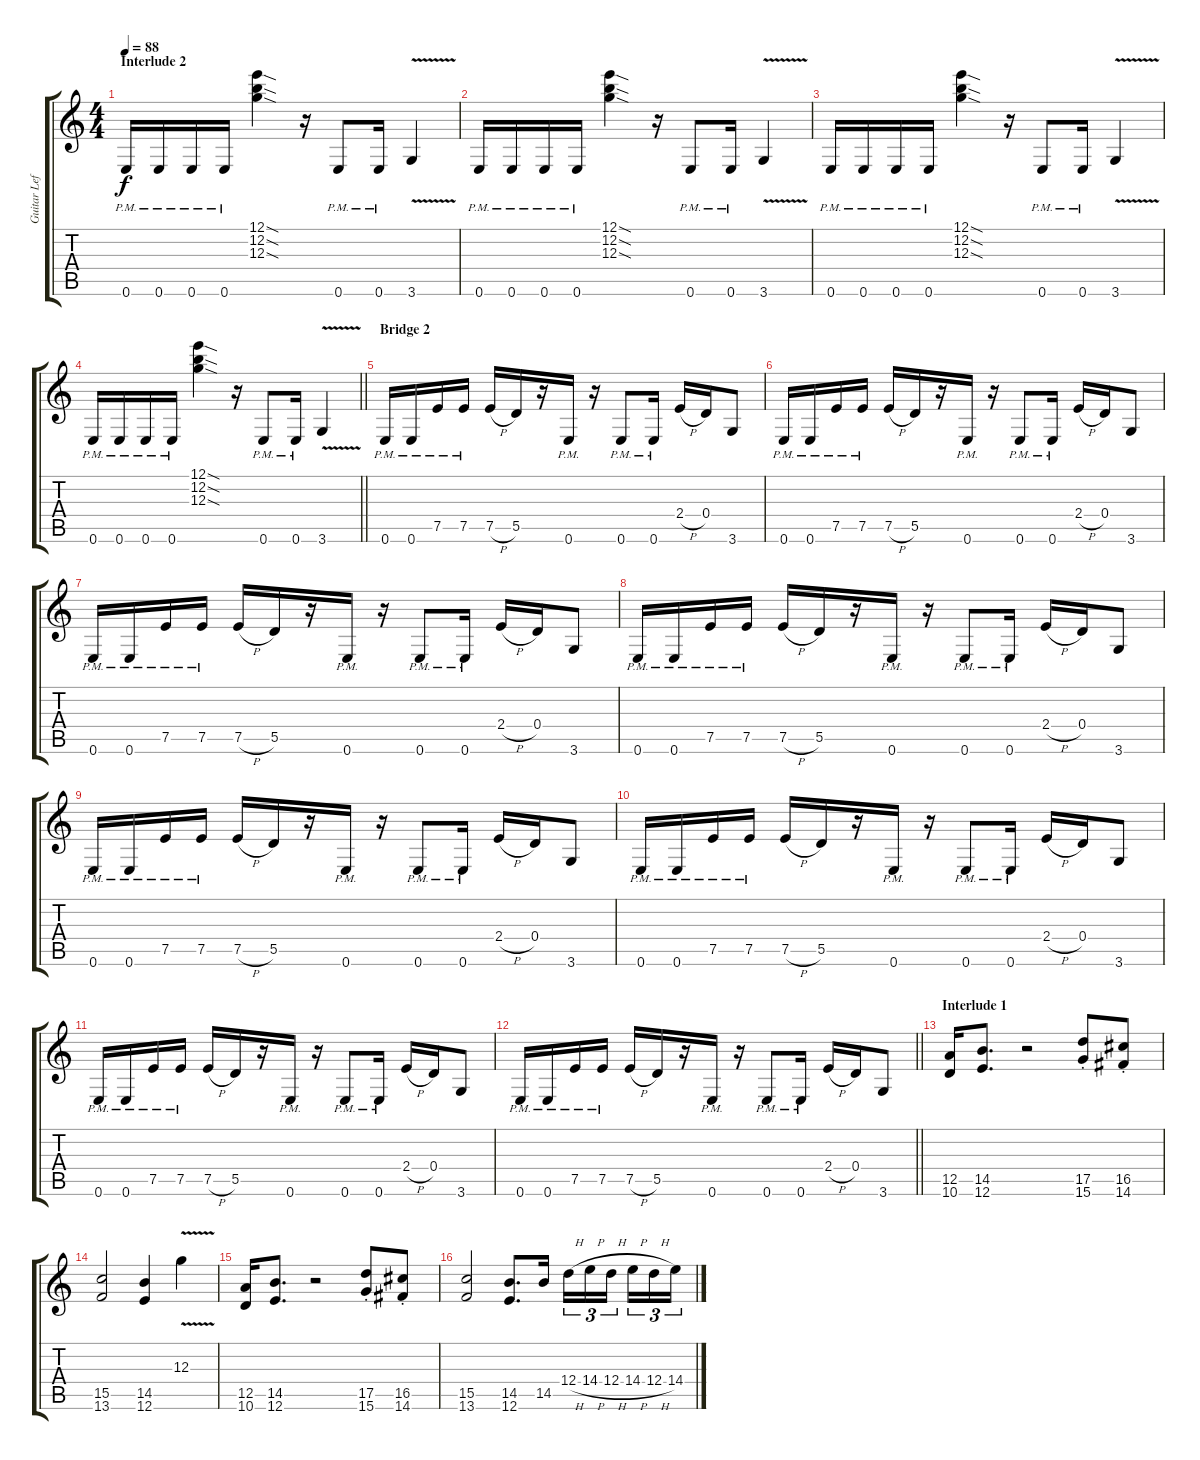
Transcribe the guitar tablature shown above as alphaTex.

\track ("Guitar Left" "Guitar Lef") {instrument distortionguitar}
\staff {score tabs}
\tuning (E4 B3 G3 D3 A2 E2) {hide}
\ts (4 4)
\section ("" "Interlude 2")
\tempo 88
\clef g2
\ks c
0.6{pm}.16{dy f} 0.6{pm}.16 0.6{pm}.16 0.6{pm}.16 (12.1{sod} 12.2{sod} 12.3{sod}).4 r.16 0.6{pm}.8 0.6{pm}.16 3.6{v}.4 |
0.6{pm}.16 0.6{pm}.16 0.6{pm}.16 0.6{pm}.16 (12.1{sod} 12.2{sod} 12.3{sod}).4 r.16 0.6{pm}.8 0.6{pm}.16 3.6{v}.4 |
0.6{pm}.16 0.6{pm}.16 0.6{pm}.16 0.6{pm}.16 (12.1{sod} 12.2{sod} 12.3{sod}).4 r.16 0.6{pm}.8 0.6{pm}.16 3.6{v}.4 |
\barLineRight lightlight
0.6{pm}.16 0.6{pm}.16 0.6{pm}.16 0.6{pm}.16 (12.1{sod} 12.2{sod} 12.3{sod}).4 r.16 0.6{pm}.8 0.6{pm}.16 3.6{v}.4 |
\section ("" "Bridge 2")
0.6{pm}.16 0.6{pm}.16 7.5{pm}.16 7.5{pm}.16 7.5{h}.16 5.5.16 r.16 0.6{pm}.16 r.16 0.6{pm}.8 0.6{pm}.16 2.4{h}.16 0.4.16 3.6.8 |
0.6{pm}.16 0.6{pm}.16 7.5{pm}.16 7.5{pm}.16 7.5{h}.16 5.5.16 r.16 0.6{pm}.16 r.16 0.6{pm}.8 0.6{pm}.16 2.4{h}.16 0.4.16 3.6.8 |
0.6{pm}.16 0.6{pm}.16 7.5{pm}.16 7.5{pm}.16 7.5{h}.16 5.5.16 r.16 0.6{pm}.16 r.16 0.6{pm}.8 0.6{pm}.16 2.4{h}.16 0.4.16 3.6.8 |
0.6{pm}.16 0.6{pm}.16 7.5{pm}.16 7.5{pm}.16 7.5{h}.16 5.5.16 r.16 0.6{pm}.16 r.16 0.6{pm}.8 0.6{pm}.16 2.4{h}.16 0.4.16 3.6.8 |
0.6{pm}.16 0.6{pm}.16 7.5{pm}.16 7.5{pm}.16 7.5{h}.16 5.5.16 r.16 0.6{pm}.16 r.16 0.6{pm}.8 0.6{pm}.16 2.4{h}.16 0.4.16 3.6.8 |
0.6{pm}.16 0.6{pm}.16 7.5{pm}.16 7.5{pm}.16 7.5{h}.16 5.5.16 r.16 0.6{pm}.16 r.16 0.6{pm}.8 0.6{pm}.16 2.4{h}.16 0.4.16 3.6.8 |
0.6{pm}.16 0.6{pm}.16 7.5{pm}.16 7.5{pm}.16 7.5{h}.16 5.5.16 r.16 0.6{pm}.16 r.16 0.6{pm}.8 0.6{pm}.16 2.4{h}.16 0.4.16 3.6.8 |
\barLineRight lightlight
0.6{pm}.16 0.6{pm}.16 7.5{pm}.16 7.5{pm}.16 7.5{h}.16 5.5.16 r.16 0.6{pm}.16 r.16 0.6{pm}.8 0.6{pm}.16 2.4{h}.16 0.4.16 3.6.8 |
\section ("" "Interlude 1")
(12.5 10.6).16 (14.5 12.6).8{d} r.2 (17.5{st} 15.6{st}).8 (16.5{st} 14.6{st}).8 |
(15.5 13.6).2 (14.5 12.6).4 12.3{v}.4 |
(12.5 10.6).16 (14.5 12.6).8{d} r.2 (17.5{st} 15.6{st}).8 (16.5{st} 14.6{st}).8 |
(15.5 13.6).2 (14.5 12.6).8{d} 14.5.16 12.4{h}.16{tu (3 2)} 14.4{h}.16{tu (3 2)} 12.4{h}.16{tu (3 2) beam splitsecondary} 14.4{h}.16{tu (3 2)} 12.4{h}.16{tu (3 2)} 14.4.16{tu (3 2)}
